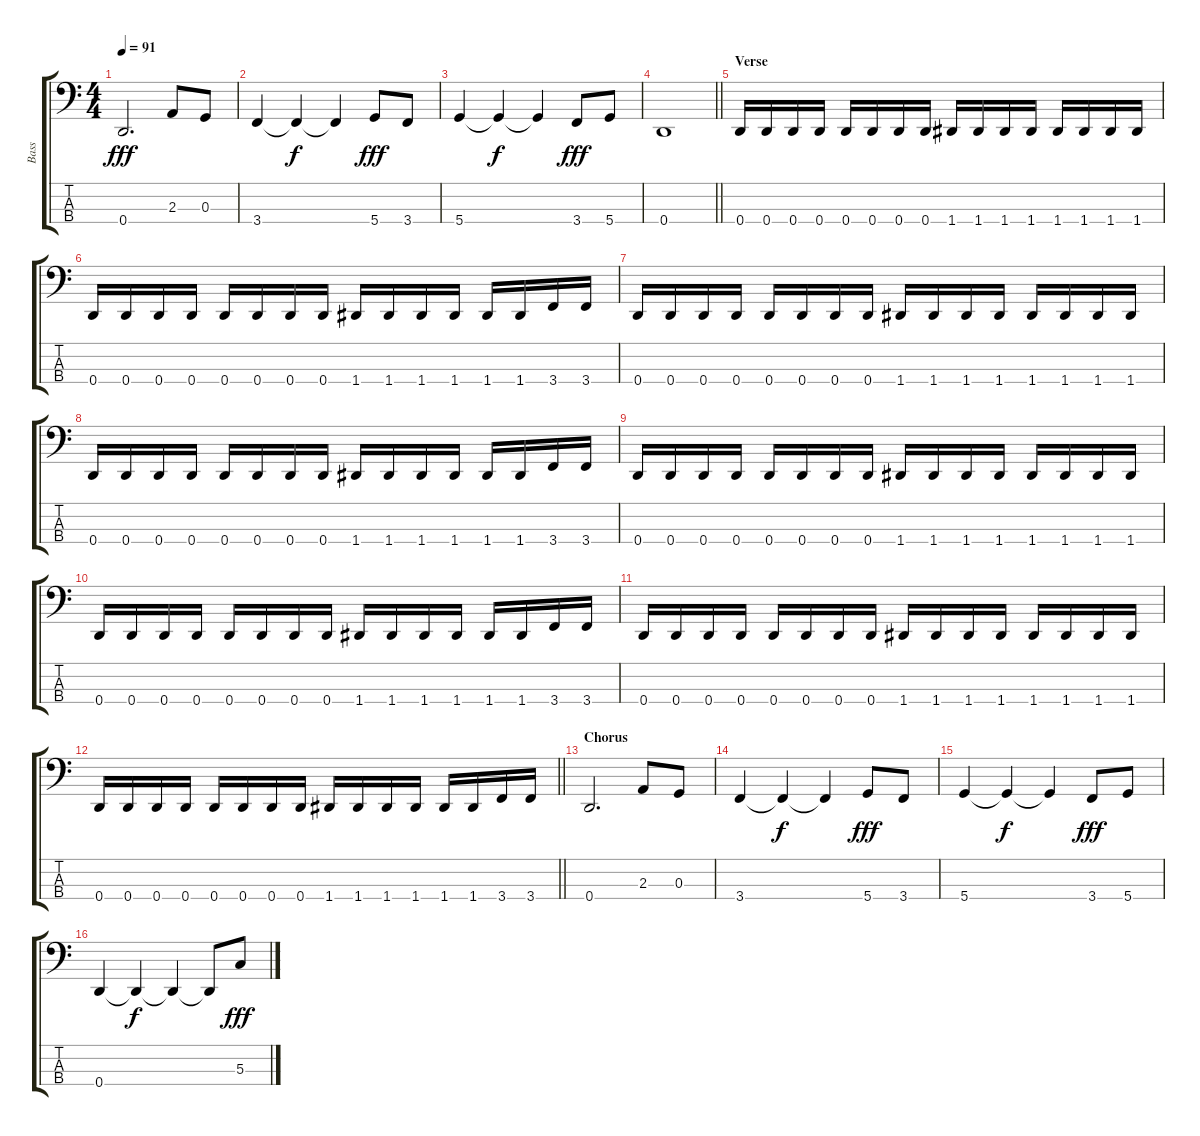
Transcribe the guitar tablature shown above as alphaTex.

\track ("Bass" "Bass") {instrument electricbasspick}
\staff {score tabs}
\tuning (F2 C2 G1 D1) {hide}
\ts (4 4)
\tempo 91
\clef f4
\ks c
0.4.2{d dy fff} 2.3.8 0.3.8 |
3.4.4 3.4{t}.4{dy f} 3.4{t}.4 5.4.8{dy fff} 3.4.8 |
5.4.4 5.4{t}.4{dy f} 5.4{t}.4 3.4.8{dy fff} 5.4.8 |
\barLineRight lightlight
0.4.1 |
\section ("" "Verse")
0.4.16 0.4.16 0.4.16 0.4.16 0.4.16 0.4.16 0.4.16 0.4.16 1.4.16 1.4.16 1.4.16 1.4.16 1.4.16 1.4.16 1.4.16 1.4.16 |
0.4.16 0.4.16 0.4.16 0.4.16 0.4.16 0.4.16 0.4.16 0.4.16 1.4.16 1.4.16 1.4.16 1.4.16 1.4.16 1.4.16 3.4.16 3.4.16 |
0.4.16 0.4.16 0.4.16 0.4.16 0.4.16 0.4.16 0.4.16 0.4.16 1.4.16 1.4.16 1.4.16 1.4.16 1.4.16 1.4.16 1.4.16 1.4.16 |
0.4.16 0.4.16 0.4.16 0.4.16 0.4.16 0.4.16 0.4.16 0.4.16 1.4.16 1.4.16 1.4.16 1.4.16 1.4.16 1.4.16 3.4.16 3.4.16 |
0.4.16 0.4.16 0.4.16 0.4.16 0.4.16 0.4.16 0.4.16 0.4.16 1.4.16 1.4.16 1.4.16 1.4.16 1.4.16 1.4.16 1.4.16 1.4.16 |
0.4.16 0.4.16 0.4.16 0.4.16 0.4.16 0.4.16 0.4.16 0.4.16 1.4.16 1.4.16 1.4.16 1.4.16 1.4.16 1.4.16 3.4.16 3.4.16 |
0.4.16 0.4.16 0.4.16 0.4.16 0.4.16 0.4.16 0.4.16 0.4.16 1.4.16 1.4.16 1.4.16 1.4.16 1.4.16 1.4.16 1.4.16 1.4.16 |
\barLineRight lightlight
0.4.16 0.4.16 0.4.16 0.4.16 0.4.16 0.4.16 0.4.16 0.4.16 1.4.16 1.4.16 1.4.16 1.4.16 1.4.16 1.4.16 3.4.16 3.4.16 |
\section ("" "Chorus")
0.4.2{d} 2.3.8 0.3.8 |
3.4.4 3.4{t}.4{dy f} 3.4{t}.4 5.4.8{dy fff} 3.4.8 |
5.4.4 5.4{t}.4{dy f} 5.4{t}.4 3.4.8{dy fff} 5.4.8 |
0.4.4 0.4{t}.4{dy f} 0.4{t}.4 0.4{t}.8 5.3.8{dy fff}
